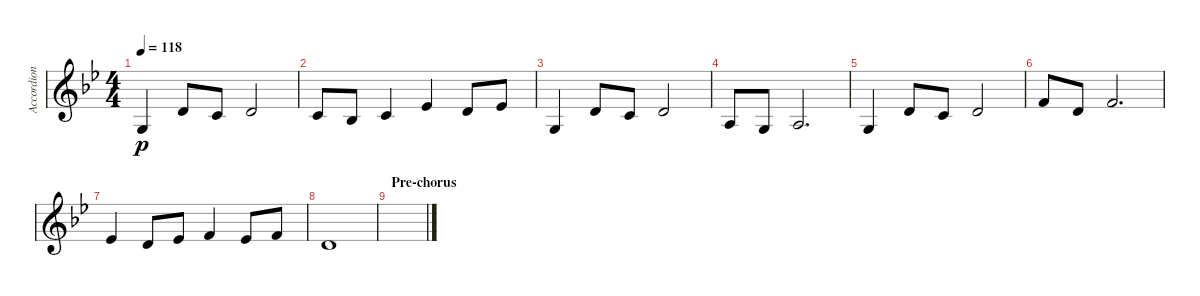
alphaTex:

\track ("Accordion" "Accordion") {instrument englishhorn}
\staff {score}
\tuning (E4 B3 G3 D3 A2 E2 B1) {hide}
\ts (4 4)
\tempo 118
\clef g2
\ks gminor
0.3.4{dy p} 3.2.8 1.2.8 3.2.2 |
1.2.8 3.3.8 1.2.4 4.2.4 3.2.8 4.2.8 |
0.3.4 3.2.8 1.2.8 3.2.2 |
2.3.8 0.3.8 2.3.2{d} |
0.3.4 3.2.8 1.2.8 3.2.2 |
1.1.8 3.2.8 1.1.2{d} |
4.2.4 3.2.8 4.2.8 1.1.4 4.2.8 1.1.8 |
3.2.1 |
\section ("" "Pre-chorus")
